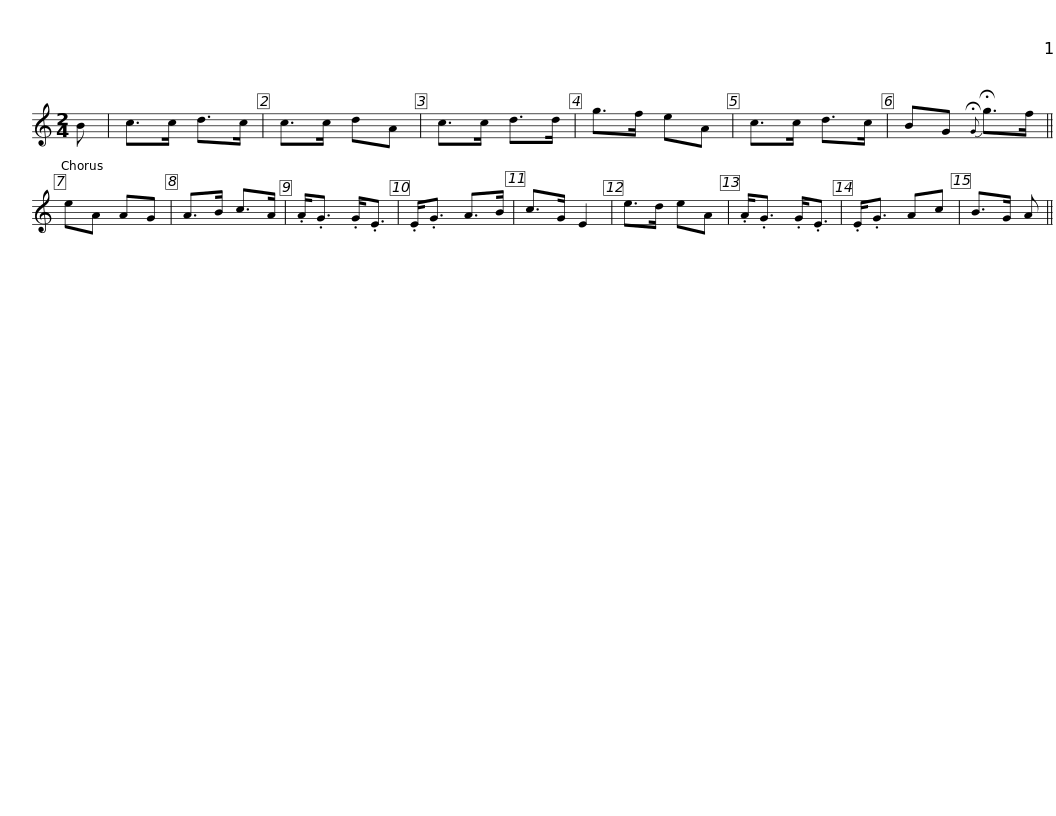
X:1
L:1/8
M:2/4
I:linebreak $
K:C
V:1 treble
V:1
 B | c>c d>c | c>c dA | c>c d>d | g>f eA | %5
 c>c d>c | BG{!fermata!G} !fermata!g>f || eA AG | A>B c>A | .A<.G .G<.E |$ %10
 .E<.G A>B | c>G E2 | e>d eA | .A<.G .G<.E | .E<.G Ac | %15
 B>G A || %16
